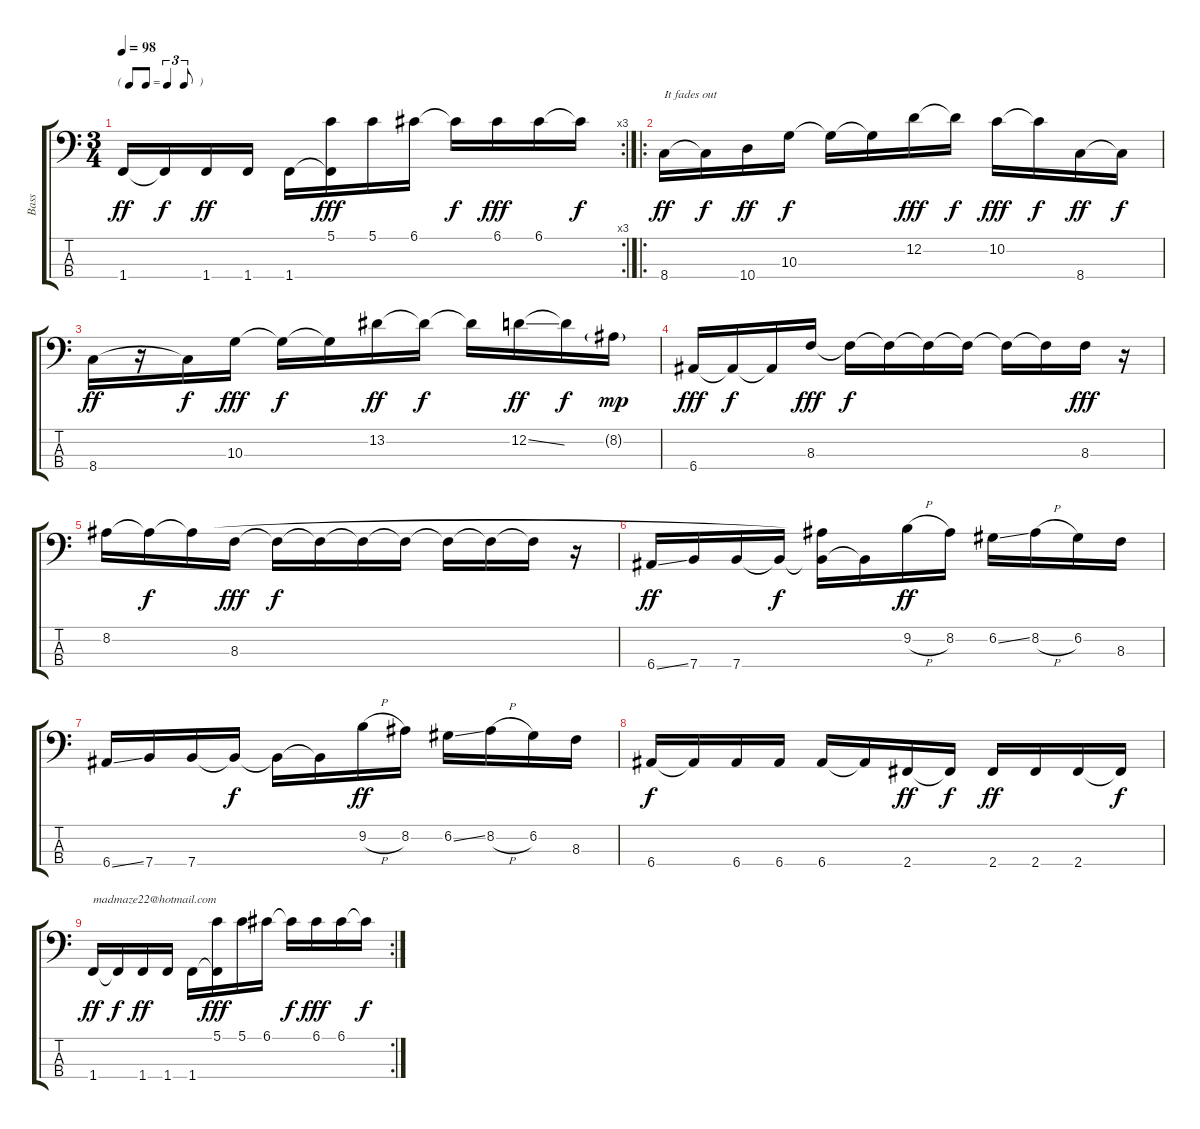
\track ("Bass" "Bass") {instrument electricbassfinger}
\staff {score tabs}
\tuning (G2 D2 A1 E1) {hide}
\rc 3
\ts (3 4)
\tf triplet8th
\tempo 98
\clef f4
\ks c
1.4.16{dy ff} 1.4{t}.16{dy f} 1.4.16{dy ff} 1.4.16 1.4.16 (5.1 1.4{t}).16{dy fff} 5.1.16 6.1.16 6.1{t}.16{dy f} 6.1.16{dy fff} 6.1.16 6.1{t}.16{dy f} |
\ro
8.4.16{txt "It fades out " dy ff} 8.4{t}.16{dy f} 10.4.16{dy ff} 10.3.16{dy f} 10.3{t}.16 10.3{t}.16 12.2.16{dy fff} 12.2{t}.16{dy f} 10.2.16{dy fff} 10.2{t}.16{dy f} 8.4.16{dy ff} 8.4{t}.16{dy f} |
8.4.16{dy ff} r.16 8.4{t}.16{dy f} 10.3.16{dy fff} 10.3{t}.16{dy f} 10.3{t}.16 13.2.16{dy ff} 13.2{t}.16{dy f} 13.2{t}.16 12.2{ss}.16{dy ff} 12.2{t}.16{dy f} 8.2{g}.16{dy mp} |
6.4.16{dy fff} 6.4{t}.16{dy f} 6.4{t}.16 8.3.16{dy fff} 8.3{t}.16{dy f} 8.3{t}.16 8.3{t}.16 8.3{t}.16 8.3{t}.16 8.3{t}.16 8.3.16{dy fff} r.16 |
8.2.16 8.2{t}.16{dy f} 8.2{t}.16 8.3.16{dy fff} 8.3{t}.16{dy f} 8.3{t}.16 8.3{t}.16 8.3{t}.16 8.3{t}.16 8.3{t}.16 8.3{t}.16 r.16 |
6.4{ss}.16{dy ff} 7.4.16 7.4.16 7.4{t}.16{dy f} (8.2{t} 7.4{t}).16 7.4{t}.16 9.2{h}.16{dy ff} 8.2.16 6.2{ss}.16 8.2{h}.16 6.2.16 8.3.16 |
6.4{ss}.16 7.4.16 7.4.16 7.4{t}.16{dy f} 7.4{t}.16 7.4{t}.16 9.2{h}.16{dy ff} 8.2.16 6.2{ss}.16 8.2{h}.16 6.2.16 8.3.16 |
6.4.16{dy f} 6.4{t}.16 6.4.16 6.4.16 6.4.16 6.4{t}.16 2.4.16{dy ff} 2.4{t}.16{dy f} 2.4.16{dy ff} 2.4.16 2.4.16 2.4{t}.16{dy f} |
\rc 2
1.4.16{txt "madmaze22@hotmail.com" dy ff} 1.4{t}.16{dy f} 1.4.16{dy ff} 1.4.16 1.4.16 (5.1 1.4{t}).16{dy fff} 5.1.16 6.1.16 6.1{t}.16{dy f} 6.1.16{dy fff} 6.1.16 6.1{t}.16{dy f}
